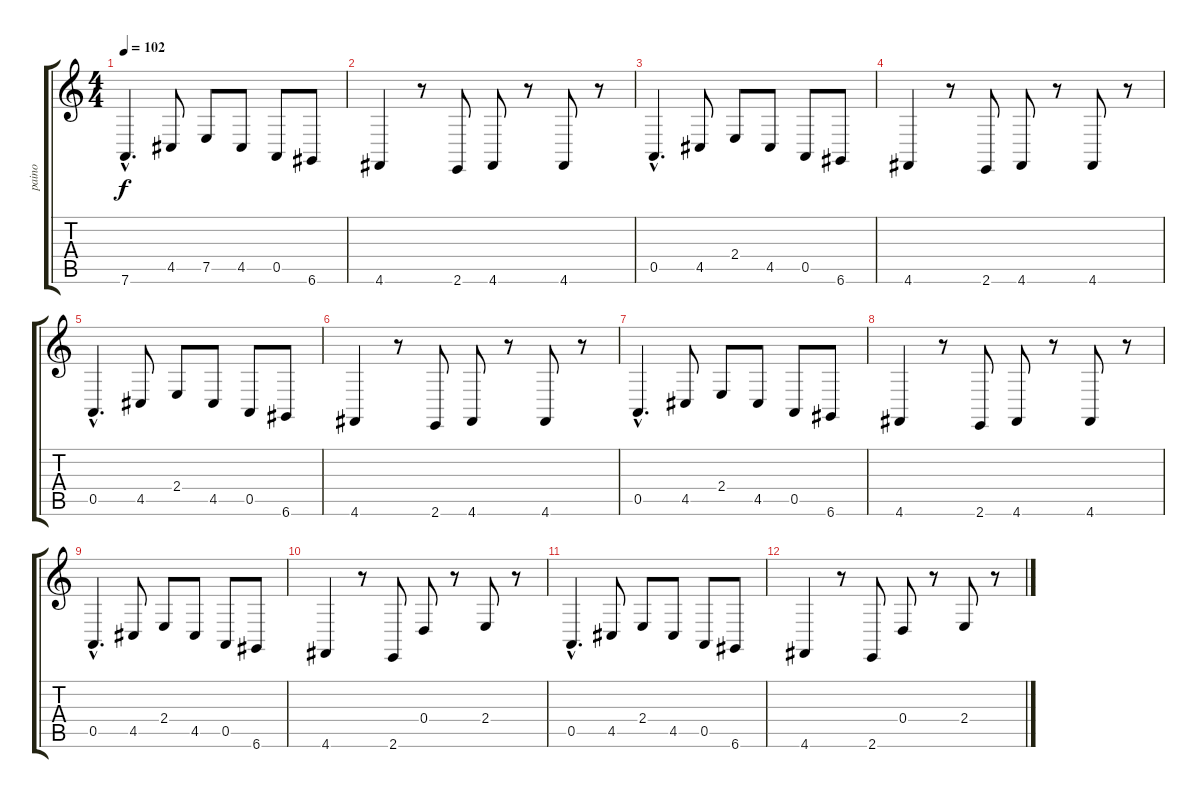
\track ("paino" "paino") {instrument brightacousticpiano}
\staff {score tabs}
\tuning (E4 B3 G3 D3 A2 D2) {hide}
\ts (4 4)
\tempo 102
\clef g2
\ks c
7.6{hac}.4{d dy f instrument brightacousticpiano} 4.5.8 7.5.8 4.5.8 0.5.8 6.6.8 |
4.6.4 r.8 2.6.8 4.6.8 r.8 4.6.8 r.8 |
0.5{hac}.4{d} 4.5.8 2.4.8 4.5.8 0.5.8 6.6.8 |
4.6.4 r.8 2.6.8 4.6.8 r.8 4.6.8 r.8 |
0.5{hac}.4{d} 4.5.8 2.4.8 4.5.8 0.5.8 6.6.8 |
4.6.4 r.8 2.6.8 4.6.8 r.8 4.6.8 r.8 |
0.5{hac}.4{d} 4.5.8 2.4.8 4.5.8 0.5.8 6.6.8 |
4.6.4 r.8 2.6.8 4.6.8 r.8 4.6.8 r.8 |
0.5{hac}.4{d} 4.5.8 2.4.8 4.5.8 0.5.8 6.6.8 |
4.6.4 r.8 2.6.8 0.4.8 r.8 2.4.8 r.8 |
0.5{hac}.4{d} 4.5.8 2.4.8 4.5.8 0.5.8 6.6.8 |
4.6.4 r.8 2.6.8 0.4.8 r.8 2.4.8 r.8
